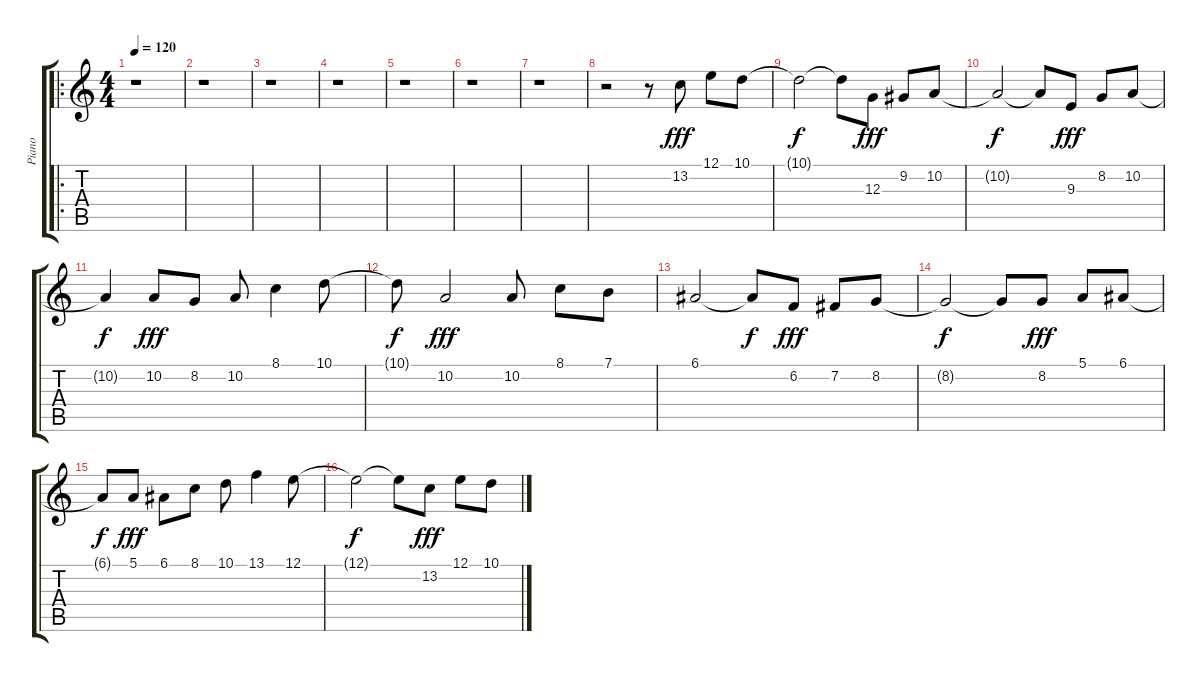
\track ("Piano" "Piano") {instrument acousticgrandpiano}
\staff {score tabs}
\tuning (E4 B3 G3 D3 A2 E2) {hide}
\ro
\ts (4 4)
\tempo 120
\clef g2
\ks c
r.1{dy fff instrument acousticgrandpiano} |
r.1 |
r.1 |
r.1 |
r.1 |
r.1 |
r.1 |
r.2 r.8 13.2.8 12.1.8 10.1.8 |
10.1{t}.2{dy f} 10.1{t}.8 12.3.8{dy fff} 9.2.8 10.2.8 |
10.2{t}.2{dy f} 10.2{t}.8 9.3.8{dy fff} 8.2.8 10.2.8 |
10.2{t}.4{dy f} 10.2.8{dy fff} 8.2.8 10.2.8 8.1.4 10.1.8 |
10.1{t}.8{dy f} 10.2.2{dy fff} 10.2.8 8.1.8 7.1.8 |
6.1.2 6.1{t}.8{dy f} 6.2.8{dy fff} 7.2.8 8.2.8 |
8.2{t}.2{dy f} 8.2{t}.8 8.2.8{dy fff} 5.1.8 6.1.8 |
6.1{t}.8{dy f} 5.1.8{dy fff} 6.1.8 8.1.8 10.1.8 13.1.4 12.1.8 |
12.1{t}.2{dy f} 12.1{t}.8 13.2.8{dy fff} 12.1.8 10.1.8
